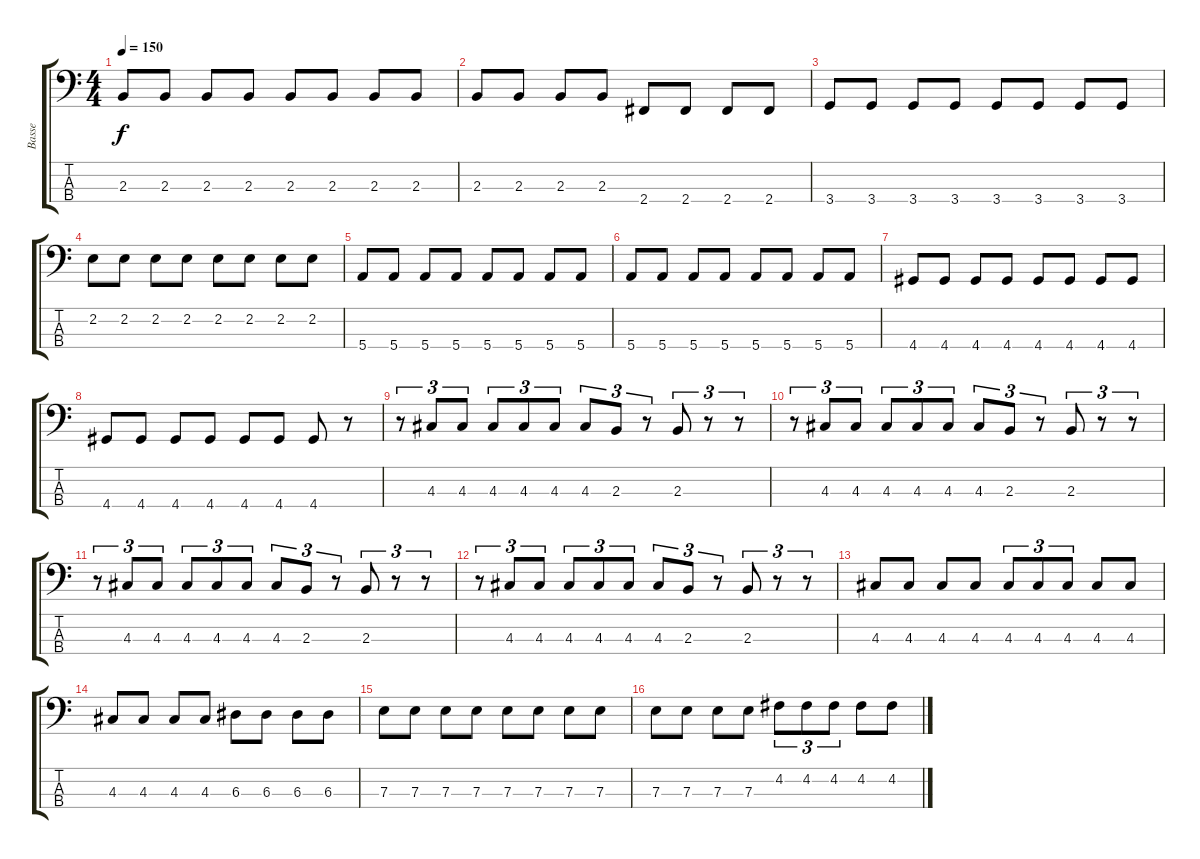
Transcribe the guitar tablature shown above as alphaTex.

\track ("Basse" "Basse") {instrument electricbassfinger}
\staff {score tabs}
\tuning (G2 D2 A1 E1) {hide}
\ts (4 4)
\tempo 150
\clef f4
\ks c
2.3.8{dy f} 2.3.8 2.3.8 2.3.8 2.3.8 2.3.8 2.3.8 2.3.8 |
2.3.8 2.3.8 2.3.8 2.3.8 2.4.8 2.4.8 2.4.8 2.4.8 |
3.4.8 3.4.8 3.4.8 3.4.8 3.4.8 3.4.8 3.4.8 3.4.8 |
2.2.8 2.2.8 2.2.8 2.2.8 2.2.8 2.2.8 2.2.8 2.2.8 |
5.4.8 5.4.8 5.4.8 5.4.8 5.4.8 5.4.8 5.4.8 5.4.8 |
5.4.8 5.4.8 5.4.8 5.4.8 5.4.8 5.4.8 5.4.8 5.4.8 |
4.4.8 4.4.8 4.4.8 4.4.8 4.4.8 4.4.8 4.4.8 4.4.8 |
4.4.8 4.4.8 4.4.8 4.4.8 4.4.8 4.4.8 4.4.8 r.8 |
r.8{tu (3 2)} 4.3.8{tu (3 2)} 4.3.8{tu (3 2)} 4.3.8{tu (3 2)} 4.3.8{tu (3 2)} 4.3.8{tu (3 2)} 4.3.8{tu (3 2)} 2.3.8{tu (3 2)} r.8{tu (3 2)} 2.3.8{tu (3 2)} r.8{tu (3 2)} r.8{tu (3 2)} |
r.8{tu (3 2)} 4.3.8{tu (3 2)} 4.3.8{tu (3 2)} 4.3.8{tu (3 2)} 4.3.8{tu (3 2)} 4.3.8{tu (3 2)} 4.3.8{tu (3 2)} 2.3.8{tu (3 2)} r.8{tu (3 2)} 2.3.8{tu (3 2)} r.8{tu (3 2)} r.8{tu (3 2)} |
r.8{tu (3 2)} 4.3.8{tu (3 2)} 4.3.8{tu (3 2)} 4.3.8{tu (3 2)} 4.3.8{tu (3 2)} 4.3.8{tu (3 2)} 4.3.8{tu (3 2)} 2.3.8{tu (3 2)} r.8{tu (3 2)} 2.3.8{tu (3 2)} r.8{tu (3 2)} r.8{tu (3 2)} |
r.8{tu (3 2)} 4.3.8{tu (3 2)} 4.3.8{tu (3 2)} 4.3.8{tu (3 2)} 4.3.8{tu (3 2)} 4.3.8{tu (3 2)} 4.3.8{tu (3 2)} 2.3.8{tu (3 2)} r.8{tu (3 2)} 2.3.8{tu (3 2)} r.8{tu (3 2)} r.8{tu (3 2)} |
4.3.8 4.3.8 4.3.8 4.3.8 4.3.8{tu (3 2)} 4.3.8{tu (3 2)} 4.3.8{tu (3 2)} 4.3.8 4.3.8 |
4.3.8 4.3.8 4.3.8 4.3.8 6.3.8 6.3.8 6.3.8 6.3.8 |
7.3.8 7.3.8 7.3.8 7.3.8 7.3.8 7.3.8 7.3.8 7.3.8 |
7.3.8 7.3.8 7.3.8 7.3.8 4.2.8{tu (3 2)} 4.2.8{tu (3 2)} 4.2.8{tu (3 2)} 4.2.8 4.2.8
